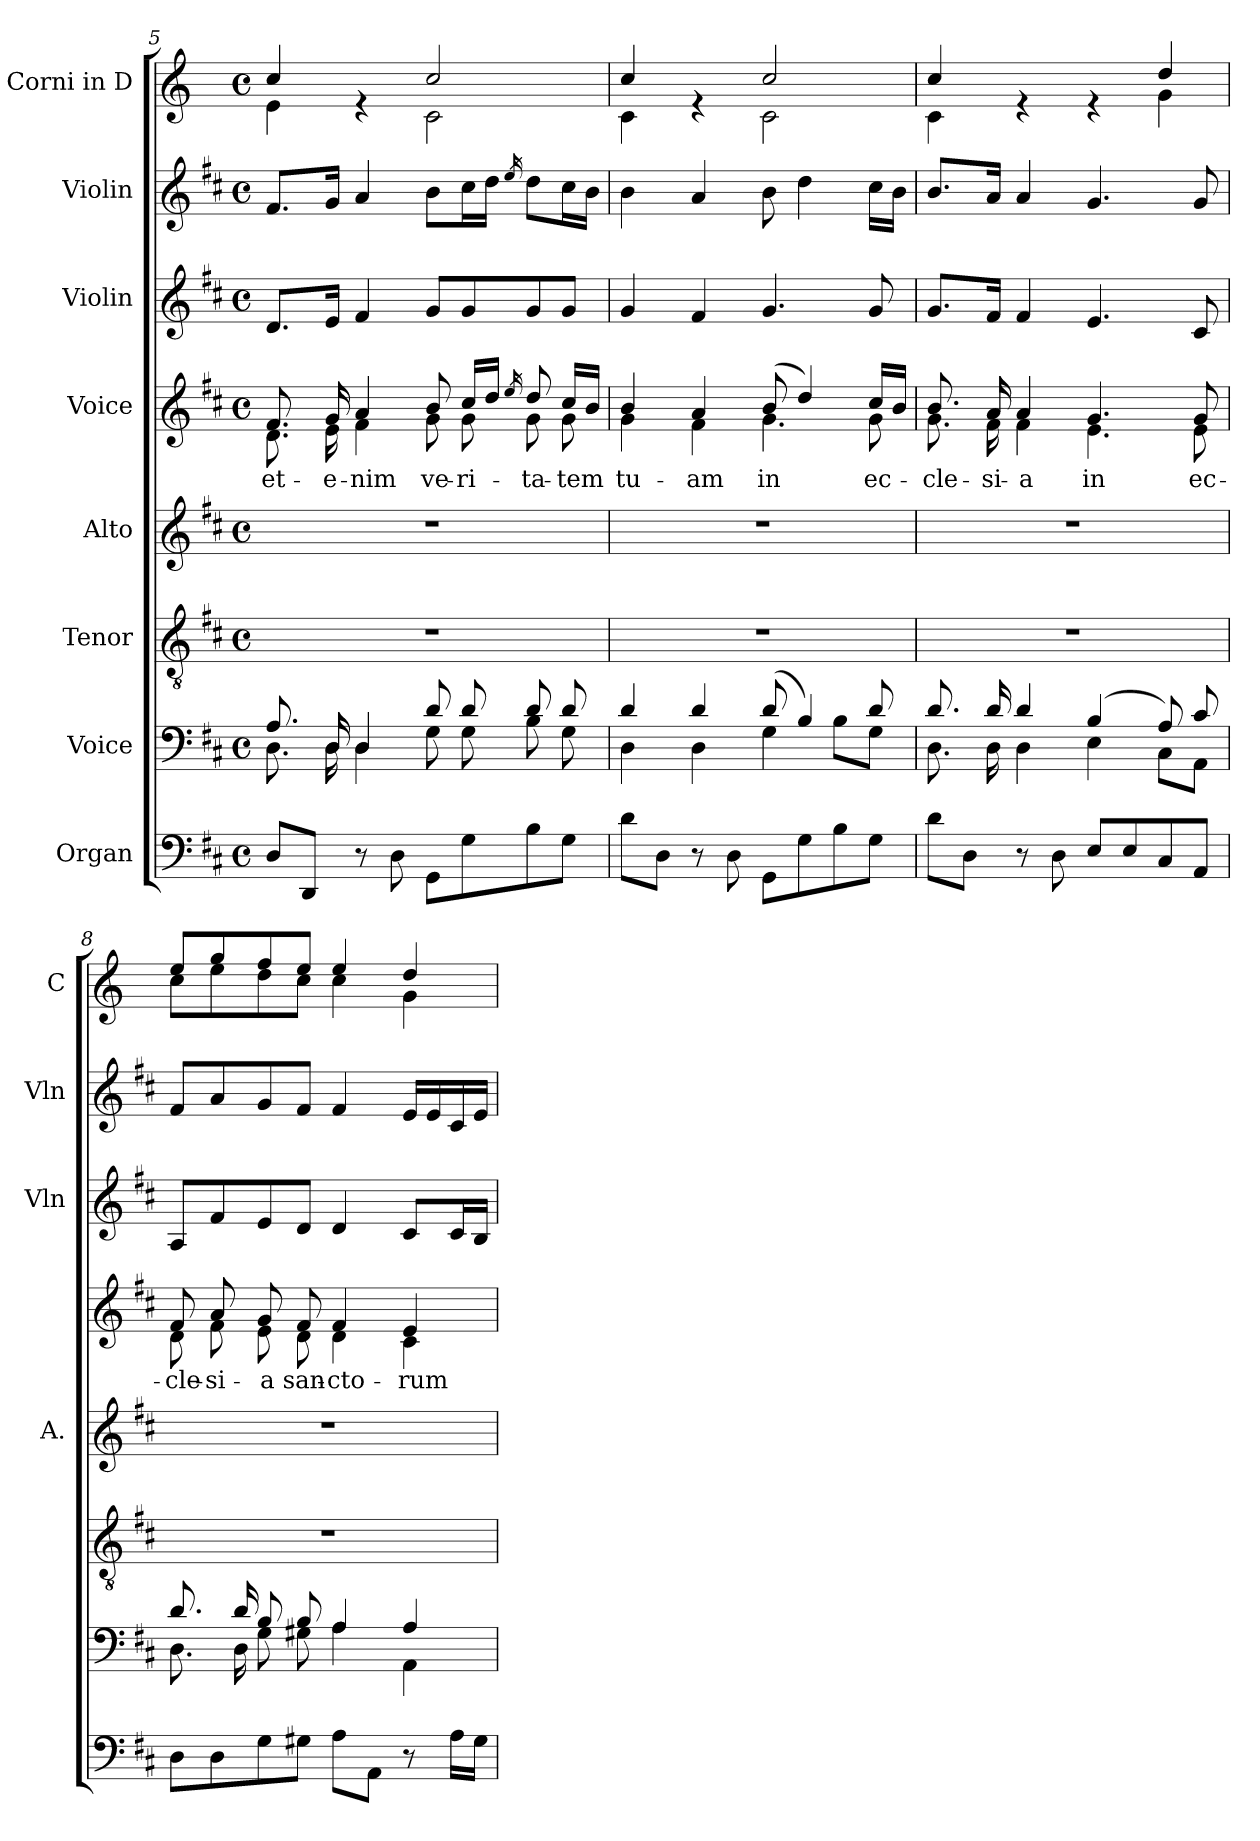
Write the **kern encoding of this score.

**kern	**kern	**kern	**kern	**kern	**text	**kern	**kern	**kern
*part8	*part7	*part6	*part5	*part4	*part4	*part3	*part2	*part1
*staff8	*staff7	*staff6	*staff5	*staff4	*staff4	*staff3	*staff2	*staff1
*I"Organ	*I"Voice	*I"Tenor	*I"Alto	*I"Voice	*	*I"Violin	*I"Violin	*I"Corni in D
*	*	*	*I'A.	*	*	*I'Vln	*I'Vln	*I'C
*clefF4	*clefF4	*clefGv2	*clefG2	*clefG2	*	*clefG2	*clefG2	*clefG2
*	*	*	*	*	*	*	*	*ITrd6c10
*k[f#c#]	*k[f#c#]	*k[f#c#]	*k[f#c#]	*k[f#c#]	*	*k[f#c#]	*k[f#c#]	*k[f#c#]
*M4/4	*M4/4	*M4/4	*M4/4	*M4/4	*	*M4/4	*M4/4	*M4/4
*met(c)	*met(c)	*met(c)	*met(c)	*met(c)	*	*met(c)	*met(c)	*met(c)
=5	=5	=5	=5	=5	=5	=5	=5	=5
*	*^	*	*	*^	*	*	*	*
!	!	!	!	!	!	!	!LO:LY:b	!	!	!
*	*	*	*	*	*	*	*	*	*	*^
8D/L	8.A/	8.D\	1r	1r	8.f#/	8.d\	et-	8.d/L	8.f#/L	4d/	4F#\
8DD/J	.	.	.	.	.	.	.	.	.	.	.
!	!	!	!	!	!	!	!LO:LY:b	!	!	!	!
.	16D/	16D\	.	.	16g/	16e\	-e-	16e/Jk	16g/Jk	.	.
!	!	!	!	!	!	!	!LO:LY:b	!	!	!	!
8r	4D/	4D\	.	.	4a/	4f#\	-nim	4f#/	4a/	4re	4ryy
8D\	.	.	.	.	.	.	.	.	.	.	.
!	!	!	!	!	!	!	!LO:LY:b	!	!	!	!
8GG\L	8d/	8G\	.	.	8b/	8g\	ve-	8g/L	8b\L	2d/	2D\
!	!	!	!	!	!	!	!LO:LY:b	!	!	!	!
8G\	8d/	8G\	.	.	16cc#/LL	8g\	-ri-	8g/	16cc#\L	.	.
.	.	.	.	.	16dd/JJ	.	.	.	16dd\JJ	.	.
.	.	.	.	.	16qee/	.	.	.	16qee/	.	.
!	!	!	!	!	!	!	!LO:LY:b	!	!	!	!
8B\	8d/	8B\	.	.	8dd/	8g\	-ta-	8g/	8dd\L	.	.
!	!	!	!	!	!	!	!LO:LY:b	!	!	!	!
8G\J	8d/	8G\	.	.	16cc#/LL	8g\	-tem	8g/J	16cc#\L	.	.
.	.	.	.	.	16b/JJ	.	.	.	16b\JJ	.	.
=6	=6	=6	=6	=6	=6	=6	=6	=6	=6	=6	=6
!	!	!	!	!	!	!	!LO:LY:b	!	!	!	!
8d\L	4d/	4D\	1r	1r	4b/	4g\	tu-	4g/	4b\	4d/	4D\
8D\J	.	.	.	.	.	.	.	.	.	.	.
!	!	!	!	!	!	!	!LO:LY:b	!	!	!	!
8r	4d/	4D\	.	.	4a/	4f#\	-am	4f#/	4a/	4re	4ryy
8D\	.	.	.	.	.	.	.	.	.	.	.
!	!	!	!	!	!	!	!LO:LY:b	!	!	!	!
8GG\L	(8d/	4G\	.	.	(8b/	4.g\	in	4.g/	8b\	2d/	2D\
8G\	4B/)	.	.	.	4dd/)	.	.	.	4dd\	.	.
8B\	.	8B\L	.	.	.	.	.	.	.	.	.
!	!	!	!	!	!	!	!LO:LY:b	!	!	!	!
8G\J	8d/	8G\J	.	.	16cc#/LL	8g\	ec-	8g/	16cc#\LL	.	.
.	.	.	.	.	16b/JJ	.	.	.	16b\JJ	.	.
=7	=7	=7	=7	=7	=7	=7	=7	=7	=7	=7	=7
!	!	!	!	!	!	!	!LO:LY:b	!	!	!	!
8d\L	8.d/	8.D\	1r	1r	8.b/	8.g\	-cle-	8.g/L	8.b/L	4d/	4D\
8D\J	.	.	.	.	.	.	.	.	.	.	.
!	!	!	!	!	!	!	!LO:LY:b	!	!	!	!
.	16d/	16D\	.	.	16a/	16f#\	-si-	16f#/Jk	16a/Jk	.	.
!	!	!	!	!	!	!	!LO:LY:b	!	!	!	!
8r	4d/	4D\	.	.	4a/	4f#\	-a	4f#/	4a/	4re	2ryy
8D\	.	.	.	.	.	.	.	.	.	.	.
!	!	!	!	!	!	!	!LO:LY:b	!	!	!	!
8E/L	(4B/	4E\	.	.	4.g/	4.e\	in	4.e/	4.g/	4re	.
8E/	.	.	.	.	.	.	.	.	.	.	.
8C#/	8A/)	8C#\L	.	.	.	.	.	.	.	4e/	4A\
!	!	!	!	!	!	!	!LO:LY:b	!	!	!	!
8AA/J	8c#/	8AA\J	.	.	8g/	8e\	ec-	8c#/	8g/	.	.
!!LO:PB:g=z	!!
=8	=8	=8	=8	=8	=8	=8	=8	=8	=8	=8	=8
!	!	!	!	!	!	!	!LO:LY:b	!	!	!	!
8D\L	8.d/	8.D\	1r	1r	8f#/	8d\	-cle-	8A/L	8f#/L	8f#/L	8d\L
!	!	!	!	!	!	!	!LO:LY:b	!	!	!	!
8D\	.	.	.	.	8a/	8f#\	-si-	8f#/	8a/	8a/	8f#\
.	16d/	16D\	.	.	.	.	.	.	.	.	.
!	!	!	!	!	!	!	!LO:LY:b	!	!	!	!
8G\	8B/	8G\	.	.	8g/	8e\	-a	8e/	8g/	8g/	8e\
!	!	!	!	!	!	!	!LO:LY:b	!	!	!	!
8G#X\J	8B/	8G#X\	.	.	8f#/	8d\	san-	8d/J	8f#/J	8f#/J	8d\J
!	!	!	!	!	!	!	!LO:LY:b	!	!	!	!
8A\L	4A/	4A\	.	.	4f#/	4d\	-cto-	4d/	4f#/	4f#/	4d\
8AA\J	.	.	.	.	.	.	.	.	.	.	.
!	!	!	!	!	!	!	!LO:LY:b	!	!	!	!
8r	4A/	4AA\	.	.	4e/	4c#\	-rum	8c#/L	16e/LL	4e/	4A\
.	.	.	.	.	.	.	.	.	16e/	.	.
16A\LL	.	.	.	.	.	.	.	16c#/L	16c#/	.	.
16G#\JJ	.	.	.	.	.	.	.	16B/JJ	16e/JJ	.	.
*	*v	*v	*	*	*v	*v	*	*	*	*v	*v
=	=	=	=	=	=	=	=	=
*-	*-	*-	*-	*-	*-	*-	*-	*-
